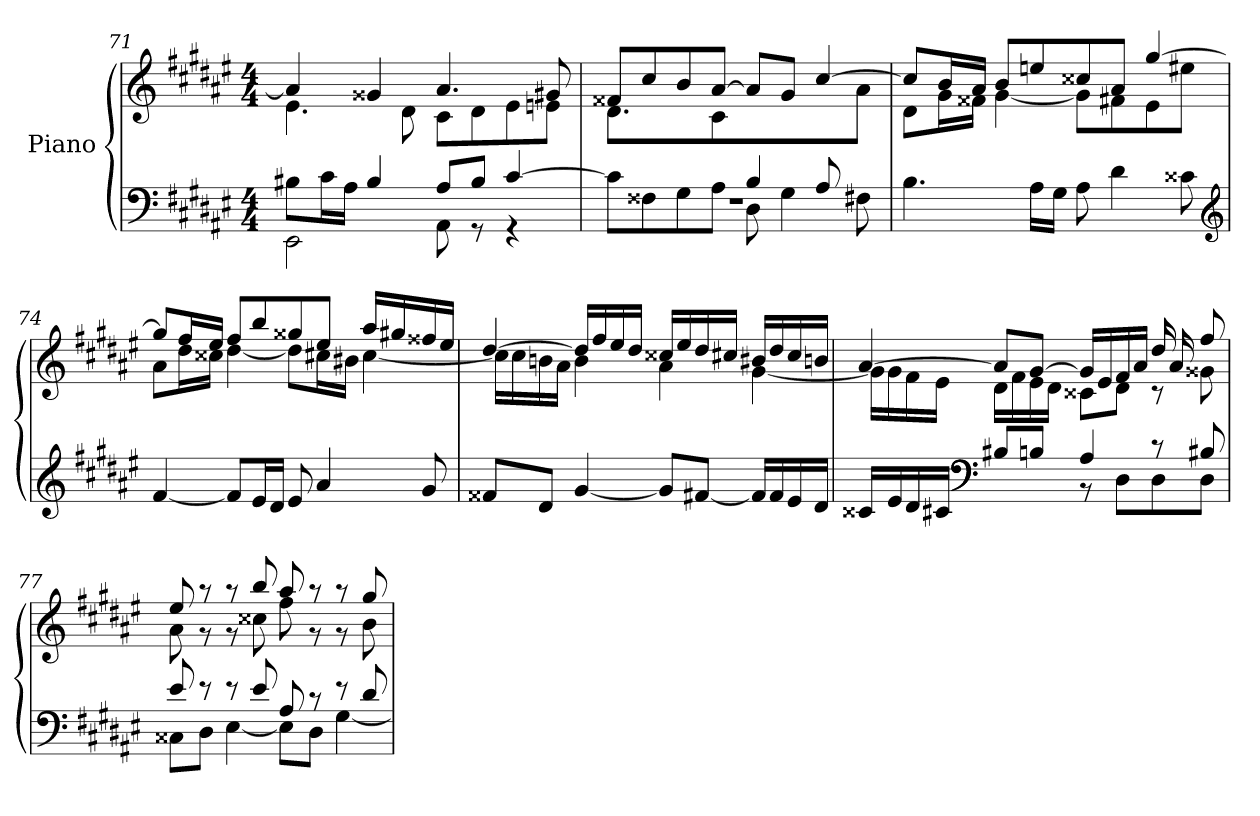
**kern	**kern
*part1	*part1
*staff2	*staff1
*I"Piano	*
*clefF4	*clefG2
*k[f#c#g#d#a#e#]	*k[f#c#g#d#a#e#]
*F#:	*F#:
*M4/4	*M4/4
=71	=71
*^	*^
8B#X\L	2EE#\	4a#/]	4.e#\
16c#L	.	.	.
16A#JJ	.	.	.
4B#/	.	4g##X/	.
.	.	.	8d#\
8A#L	8AA#\	4.a#/	8c#\L
8B#J	8r	.	8d#\
[4c#/	4r	.	8e#\
.	.	8g#X/	8en\J
=72	=72	=72	=72
*	*^	*	*
2ryy	8c#\L]	1r	8f##XL	4.d#\
.	8F##X\	.	8cc#	.
.	8G#\	.	8b	.
.	8A#\J	.	[8a#J	8c#\
4B/	8D#\	.	8a#/L]	4.ryy
.	4G#\	.	8g#/J	.
8A#L	.	.	[4cc#/	.
8ryy	8F#X\	.	.	8a#J
*	*v	*v	*	*
!!LO:LB:g=z	!!
=73	=73	=73	=73
2ryy	4.B\	8cc#/L]	8d#L
.	.	16b/L	16g#L
.	.	16a#/JJ	16f##XJJ
.	.	8b/L	[4g#\
.	16A#LL	8een/	.
.	16G#JJ	.	.
4ryy	8A#\	8cc##X/	8g#\L]
.	4d#\	8a#/J	8f#X\
4ryy	.	[4gg#/	8e#\
.	8c##X\	.	8ee#X\J
*clefG2	*	*	*
=74	=74	=74	=74
1ryy	[4f#/	8gg#/L]	8a#L
.	.	16ff#/L	16dd#L
.	.	16ee#/JJ	16cc##XJJ
.	8f#/L]	8ff#L	[4dd#\
.	16e#/L	8bb	.
.	16d#/JJ	.	.
.	8e#/	8gg##X	8dd#\L]
.	4a#/	8ee#J	16cc#X\L
.	.	.	16b#X\JJ
.	.	16aa#LL	[4cc#\
.	.	16gg#X	.
.	8g#/	16ff##X	.
.	.	16ee#JJ	.
=75	=75	=75	=75
1ryy	8f##X/L	[4dd#/	16cc#\LL]
.	.	.	16cc#\
.	8d#/J	.	16bn\
.	.	.	16a#\JJ
.	[4g#/	16dd#LL]	4b\
.	.	16ff#	.
.	.	16ee#	.
.	.	16dd#JJ	.
.	8g#/L]	16cc##X/LL	4a#\
.	.	16ee#/	.
.	[8f#X/J	16dd#/	.
.	.	16cc#X/JJ	.
.	16f#/LL]	16b#X/LL	[4g#\
.	16f#/	16dd#/	.
.	16e#/	16cc#/	.
.	16d#/JJ	16bn/JJ	.
!!LO:LB:g=z	!!
=76	=76	=76	=76
16c##XLL	4ryy	[4a#/	16g#\LL]
16e#	.	.	16g#\
16d#	.	.	16f#\
16c#XJJ	.	.	16e#\JJ
*clefF4	*	*	*
8B#X/L	4ryy	8a#L]	16d#\LL
.	.	.	16f#\
8Bn/J	.	[8g#J	16e#\
.	.	.	16d#\JJ
4A#/	8r	16g#LL]	8c##X\L
.	.	16e#	.
.	8D#L	16f#	8d#\J
.	.	16a#JJ	.
8r	8D#	16dd#LL	8r
.	.	16a#	.
8B#X/	8D#J	8ff#J	8g##X\
=77	=77	=77	=77
8e#/	8C##X\L	8ee#/	8a#\
8r	8D#\J	8r	8r
8r	[4E#\	8r	8r
8e#/	.	8bb/	8cc##X\
8A#/	8E#L]	8aa#/	8ff#\
8r	8D#J	8r	8r
8r	[4G#\	8r	8r
8d#/	.	8gg#/	8b\
*v	*v	*	*
*	*v	*v
=	=
*-	*-
